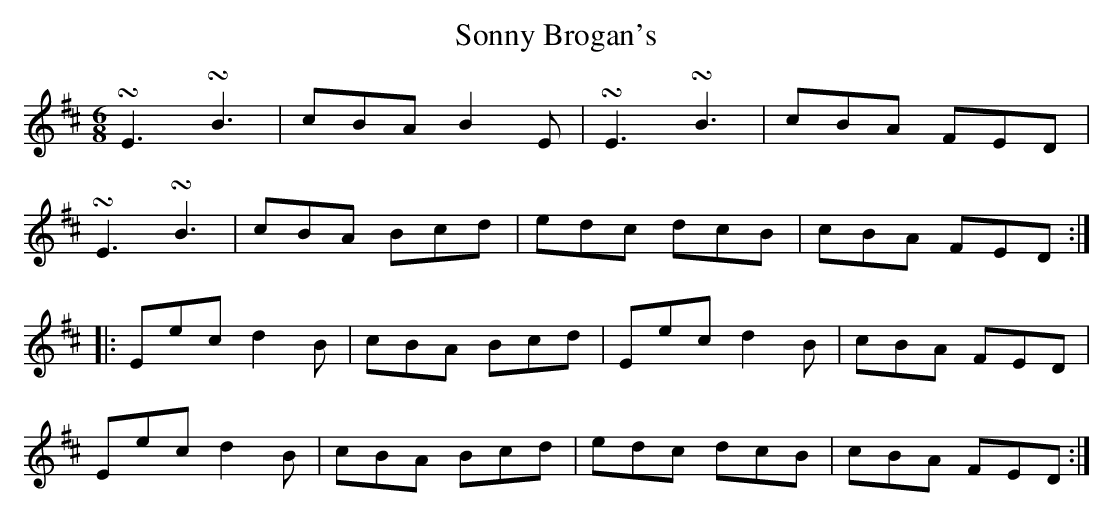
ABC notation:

X:1
U: ~ = !turn!
T:Sonny Brogan's
L:1/8
M:6/8
K:D
~E3 ~B3 | cBA B2 E | ~E3 ~B3 | cBA FED |
~E3 ~B3 | cBA Bcd | edc dcB | cBA FED ::
Eec d2 B | cBA Bcd | Eec d2 B | cBA FED |
Eec d2 B | cBA Bcd | edc dcB | cBA FED :|]
